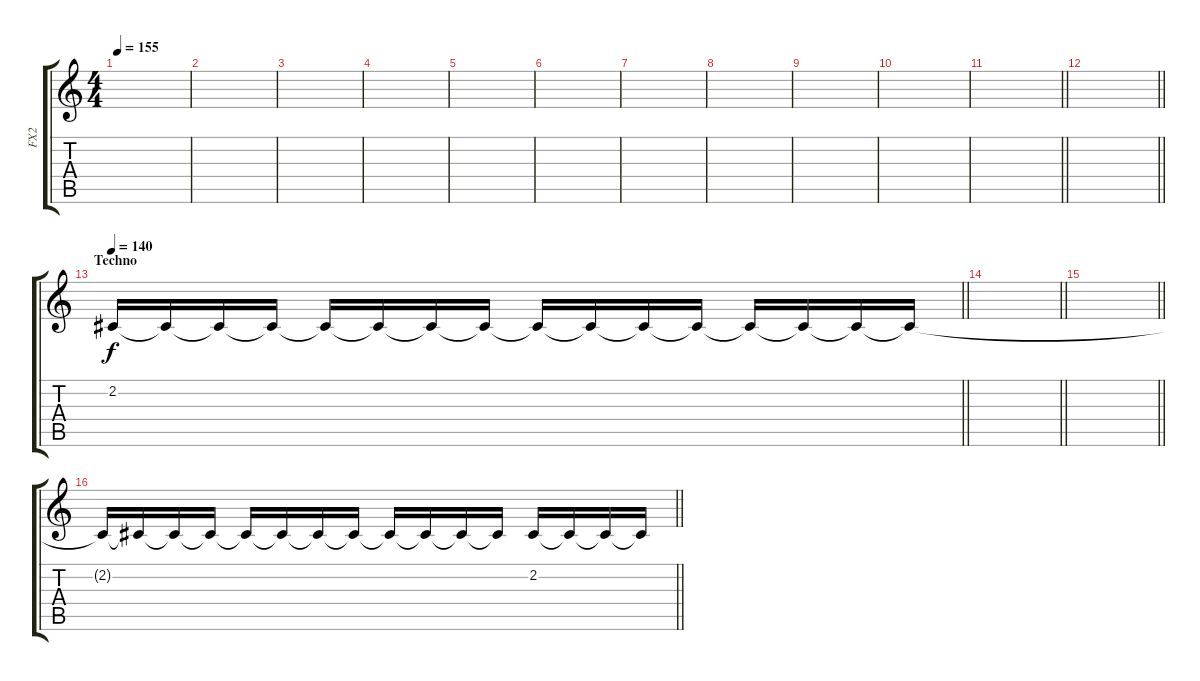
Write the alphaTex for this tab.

\track ("FX2" "FX2") {instrument reversecymbal}
\staff {score tabs}
\tuning (E4 B3 G3 D3 A2 E2) {hide}
\ts (4 4)
\tempo 155
\clef g2
\ks c
|
|
|
|
|
|
|
|
|
|
\barLineRight lightlight
|
\barLineRight lightlight
|
\section ("" "Techno")
\tempo 140
\barLineRight lightlight
2.2.16 2.2{t}.16 2.2{t}.16 2.2{t}.16 2.2{t}.16 2.2{t}.16 2.2{t}.16 2.2{t}.16 2.2{t}.16 2.2{t}.16 2.2{t}.16 2.2{t}.16 2.2{t}.16 2.2{t}.16 2.2{t}.16 2.2{t}.16 |
\barLineRight lightlight
|
\barLineRight lightlight
|
\barLineRight lightlight
2.2{t}.16 2.2{t}.16 2.2{t}.16 2.2{t}.16 2.2{t}.16 2.2{t}.16 2.2{t}.16 2.2{t}.16 2.2{t}.16 2.2{t}.16 2.2{t}.16 2.2{t}.16 2.2.16 2.2{t}.16 2.2{t}.16 2.2{t}.16
